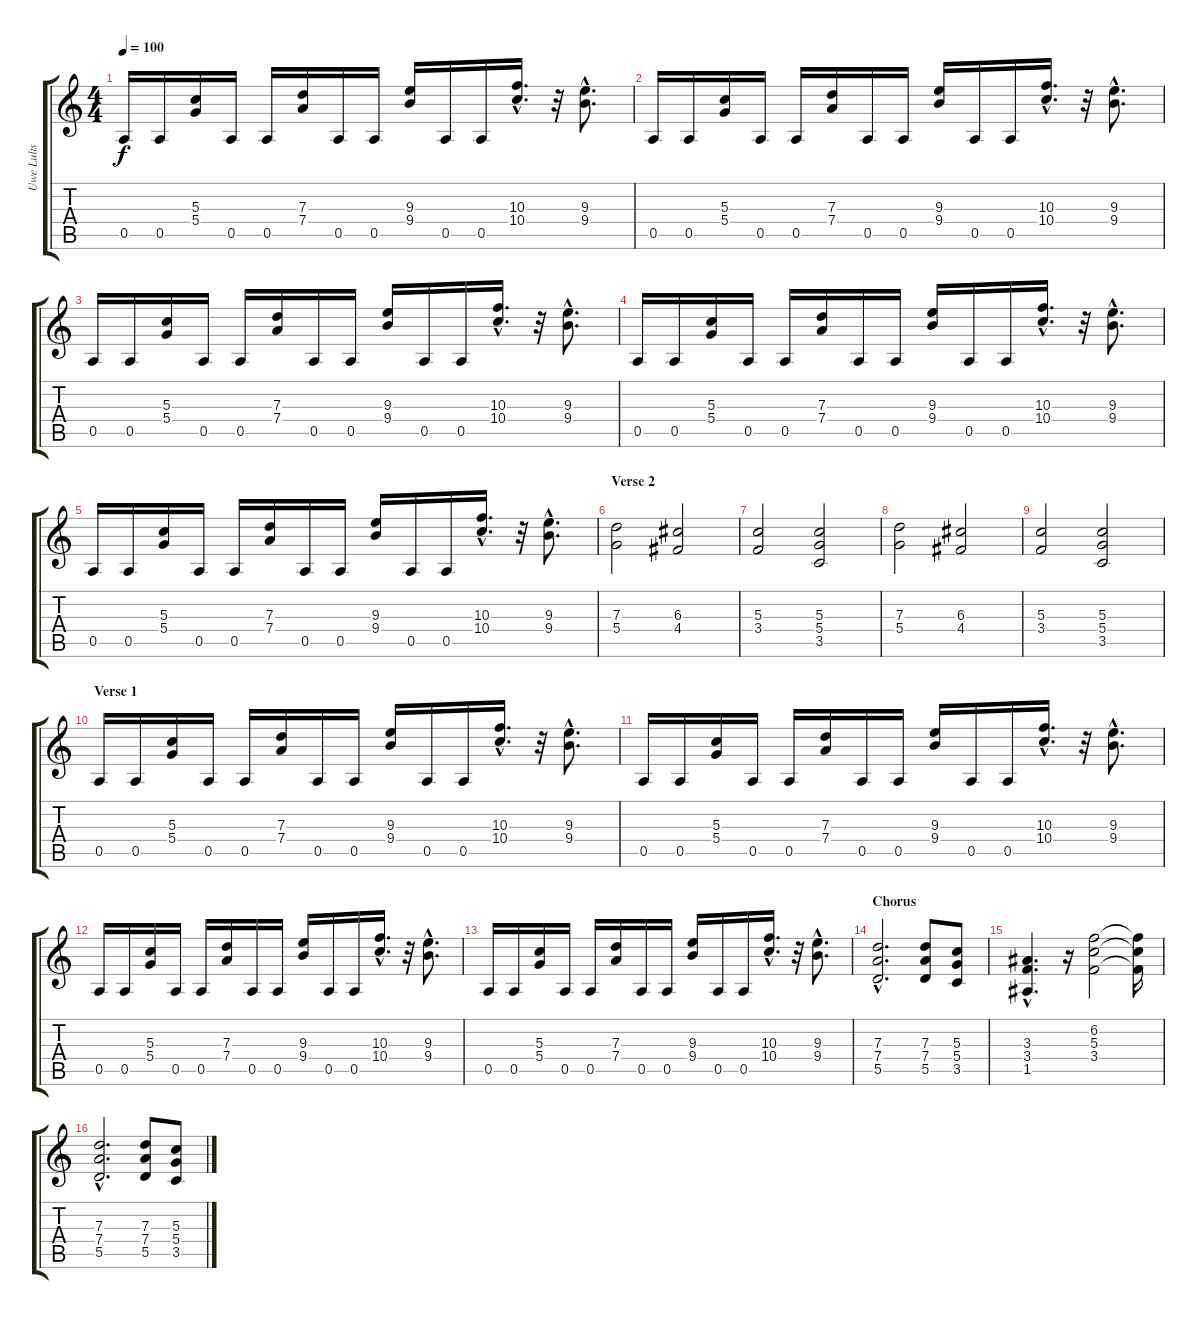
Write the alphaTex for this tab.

\track ("Uwe Lulis (Lead Guitar)" "Uwe Lulis ") {instrument distortionguitar}
\staff {score tabs}
\tuning (E4 B3 G3 D3 A2 E2) {hide}
\ts (4 4)
\tempo 100
\clef g2
\ks c
0.5.16{dy f} 0.5.16 (5.3 5.4).16 0.5.16 0.5.16 (7.3 7.4).16 0.5.16 0.5.16 (9.3 9.4).16 0.5.16 0.5.16 (10.3{hac} 10.4{hac}).16{d} r.32 (9.3{hac} 9.4{hac}).8{d} |
0.5.16 0.5.16 (5.3 5.4).16 0.5.16 0.5.16 (7.3 7.4).16 0.5.16 0.5.16 (9.3 9.4).16 0.5.16 0.5.16 (10.3{hac} 10.4{hac}).16{d} r.32 (9.3{hac} 9.4{hac}).8{d} |
0.5.16 0.5.16 (5.3 5.4).16 0.5.16 0.5.16 (7.3 7.4).16 0.5.16 0.5.16 (9.3 9.4).16 0.5.16 0.5.16 (10.3{hac} 10.4{hac}).16{d} r.32 (9.3{hac} 9.4{hac}).8{d} |
0.5.16 0.5.16 (5.3 5.4).16 0.5.16 0.5.16 (7.3 7.4).16 0.5.16 0.5.16 (9.3 9.4).16 0.5.16 0.5.16 (10.3{hac} 10.4{hac}).16{d} r.32 (9.3{hac} 9.4{hac}).8{d} |
0.5.16 0.5.16 (5.3 5.4).16 0.5.16 0.5.16 (7.3 7.4).16 0.5.16 0.5.16 (9.3 9.4).16 0.5.16 0.5.16 (10.3{hac} 10.4{hac}).16{d} r.32 (9.3{hac} 9.4{hac}).8{d} |
\section ("" "Verse 2")
(7.3 5.4).2 (6.3 4.4).2 |
(5.3 3.4).2 (5.3 5.4 3.5).2 |
(7.3 5.4).2 (6.3 4.4).2 |
(5.3 3.4).2 (5.3 5.4 3.5).2 |
\section ("" "Verse 1")
0.5.16 0.5.16 (5.3 5.4).16 0.5.16 0.5.16 (7.3 7.4).16 0.5.16 0.5.16 (9.3 9.4).16 0.5.16 0.5.16 (10.3{hac} 10.4{hac}).16{d} r.32 (9.3{hac} 9.4{hac}).8{d} |
0.5.16 0.5.16 (5.3 5.4).16 0.5.16 0.5.16 (7.3 7.4).16 0.5.16 0.5.16 (9.3 9.4).16 0.5.16 0.5.16 (10.3{hac} 10.4{hac}).16{d} r.32 (9.3{hac} 9.4{hac}).8{d} |
0.5.16 0.5.16 (5.3 5.4).16 0.5.16 0.5.16 (7.3 7.4).16 0.5.16 0.5.16 (9.3 9.4).16 0.5.16 0.5.16 (10.3{hac} 10.4{hac}).16{d} r.32 (9.3{hac} 9.4{hac}).8{d} |
0.5.16 0.5.16 (5.3 5.4).16 0.5.16 0.5.16 (7.3 7.4).16 0.5.16 0.5.16 (9.3 9.4).16 0.5.16 0.5.16 (10.3{hac} 10.4{hac}).16{d} r.32 (9.3{hac} 9.4{hac}).8{d} |
\section ("" "Chorus")
(7.3{hac} 7.4{hac} 5.5{hac}).2{d} (7.3 7.4 5.5).8 (5.3 5.4 3.5).8 |
(3.3{hac} 3.4{hac} 1.5{hac}).4{d} r.16 (6.2 5.3 3.4).2 (6.2{t} 5.3{t} 3.4{t}).16 |
(7.3{hac} 7.4{hac} 5.5{hac}).2{d} (7.3 7.4 5.5).8 (5.3 5.4 3.5).8
